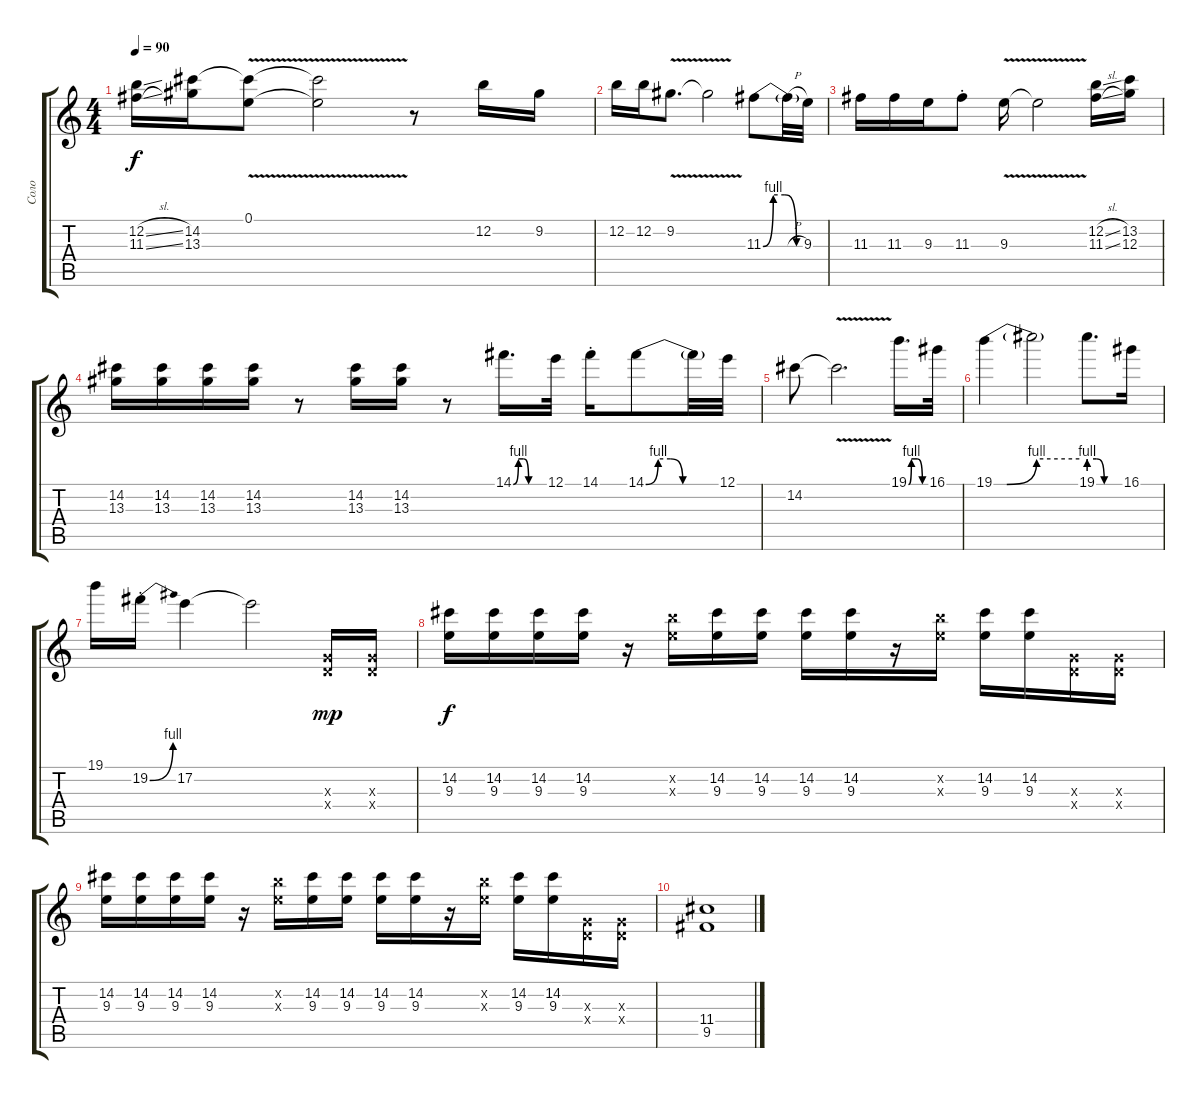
\track ("Соло" "Соло") {instrument electricguitarjazz}
\staff {score tabs}
\tuning (E4 B3 G3 D3 A2 E2) {hide}
\ts (4 4)
\tempo 90
\clef g2
\ks c
(12.2{sl} 11.3{sl}).16{dy f} (14.2 13.3).16 (0.1 14.2{v t}).8 (0.1{t} 14.2{t}).2 r.8 12.2.16 9.2.16 |
12.2.16 12.2.16 9.2{v}.8{d} 9.2{t}.2 11.3{be (custom 0 0 15 4 32 4 49 0 60 0)}.8 11.3{h t}.32 9.3.32 |
11.3.16 11.3.16 9.3.16 11.3{st}.8 9.3{v}.16 9.3{t}.2 (12.2{sl} 11.3{sl}).16 (13.2 12.3).16 |
(14.2 13.3).16 (14.2 13.3).16 (14.2 13.3).16 (14.2 13.3).16 r.8 (14.2 13.3).16 (14.2 13.3).16 r.8 14.1{be (custom 0 0 10 4 20 4 30 0 60 0)}.16{d} 12.1.32 14.1{st}.16 14.1{be (custom 0 0 10 4 20 4 30 0 60 0)}.8 14.1{t}.32 12.1.32 |
14.2.8 14.2{v t}.2{d} 19.1{be (custom 0 0 10 4 30 4 49 0 60 0)}.16{d} 16.1.32 |
19.1{be (custom 0 0 9 0 30 4 60 4)}.4 19.1{t}.2 19.1{be (custom 0 4 15 4 30 0 60 0)}.8{d} 16.1.16 |
19.1.16 19.2{be (bend 0 0 60 4) st}.16 17.2.4 17.2{t}.2 (0.3{x} 0.4{x}).16{dy mp} (0.3{x} 0.4{x}).16 |
(14.2 9.3).16{dy f} (14.2 9.3).16 (14.2 9.3).16 (14.2 9.3).16 r.16 (12.2{x} 9.3{x}).16 (14.2 9.3).16 (14.2 9.3).16 (14.2 9.3).16 (14.2 9.3).16 r.16 (12.2{x} 9.3{x}).16 (14.2 9.3).16 (14.2 9.3).16 (0.3{x} 0.4{x}).16 (0.3{x} 0.4{x}).16 |
(14.2 9.3).16 (14.2 9.3).16 (14.2 9.3).16 (14.2 9.3).16 r.16 (12.2{x} 9.3{x}).16 (14.2 9.3).16 (14.2 9.3).16 (14.2 9.3).16 (14.2 9.3).16 r.16 (12.2{x} 9.3{x}).16 (14.2 9.3).16 (14.2 9.3).16 (0.3{x} 0.4{x}).16 (0.3{x} 0.4{x}).16 |
(11.4 9.5).1
